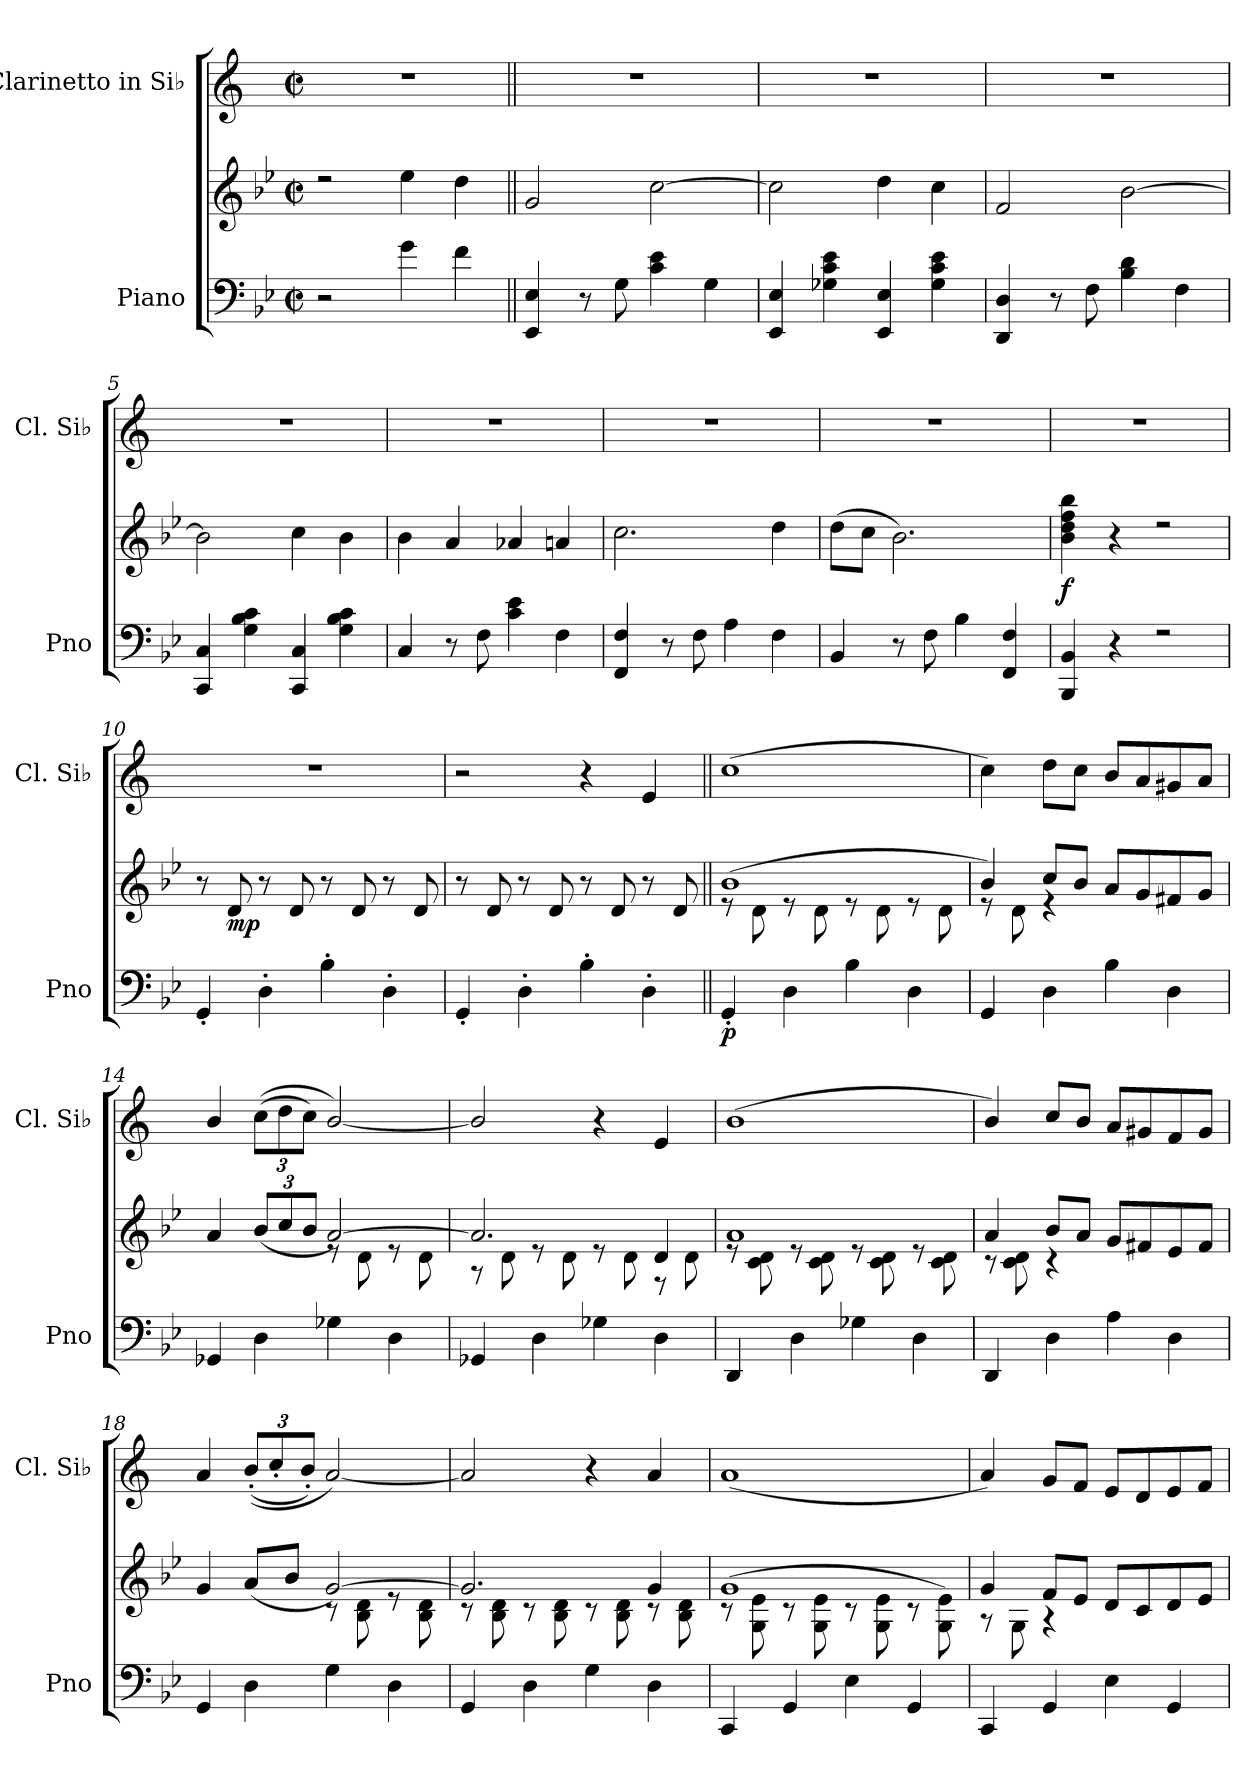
**kern	**kern	**dynam	**kern
*part2	*part2	*part2	*part1
*staff3	*staff2	*staff2/3	*staff1
*I"Piano	*	*	*I"Clarinetto in Si♭
*I'Pno	*	*	*I'Cl. Si♭
*clefF4	*clefG2	*	*clefG2
*	*	*	*ITrd1c2
*k[b-e-]	*k[b-e-]	*	*k[b-e-]
*M2/2	*M2/2	*	*M2/2
*met(c|)	*met(c|)	*	*met(c|)
*MM120	*MM120	*	*MM120
=1	=1	=1	=1
2r	2rdd	.	1r
4g\	4ee-\	.	.
4f\	4dd\	.	.
=2||	=2||	=2||	=2||
4EE-/ 4E-/	2g/	.	1r
8r	.	.	.
8G\	.	.	.
4c\ 4e-\	[2cc\	.	.
4G\	.	.	.
=3	=3	=3	=3
4EE-/ 4E-/	2cc\]	.	1r
4G-X\ 4c\ 4e-\	.	.	.
4EE-/ 4E-/	4dd\	.	.
4G-\ 4c\ 4e-\	4cc\	.	.
=4	=4	=4	=4
4DD/ 4D/	2f/	.	1r
8r	.	.	.
8F\	.	.	.
4B-\ 4d\	[2b-\	.	.
4F\	.	.	.
=5	=5	=5	=5
4CC/ 4C/	2b-\]	.	1r
4G\ 4B-\ 4c\	.	.	.
4CC/ 4C/	4cc\	.	.
4G\ 4B-\ 4c\	4b-\	.	.
=6	=6	=6	=6
4C/	4b-\	.	1r
8r	4a/	.	.
8F\	.	.	.
4c\ 4e-\	4a-X/	.	.
4F\	4an/	.	.
!!LO:LB:g=z
=7	=7	=7	=7
4FF/ 4F/	2.cc\	.	1r
8r	.	.	.
8F\	.	.	.
4A\	.	.	.
4F\	4dd\	.	.
=8	=8	=8	=8
4BB-/	(>8dd\L	.	1r
.	8cc\J	.	.
8r	2.b-\)	.	.
8F\	.	.	.
4B-\	.	.	.
4FF/ 4F/	.	.	.
=9	=9	=9	=9
!	!	!LO:DY:b	!
4BBB-/ 4BB-/	4b-\ 4dd\ 4ff\ 4bb-\	f	1r
4r	4r	.	.
2rF	2rdd	.	.
=10	=10	=10	=10
4GG'/	8r	.	1r
!	!	!LO:DY:b	!
.	8d/	mp	.
4D'\	8r	.	.
.	8d/	.	.
4B-'\	8r	.	.
.	8d/	.	.
4D'\	8r	.	.
.	8d/	.	.
=11	=11	=11	=11
4GG'/	8r	.	2r
.	8d/	.	.
4D'\	8r	.	.
.	8d/	.	.
4B-'\	8r	.	4r
.	8d/	.	.
4D'\	8r	.	4d/
.	8d/	.	.
!!LO:LB:g=z
=12||	=12||	=12||	=12||
*	*^	*	*
!	!	!	!LO:DY:b=2	!
4GG'/	(>1b-	8re	p	(>1b-
.	.	8d\	.	.
4D\	.	8re	.	.
.	.	8d\	.	.
4B-\	.	8re	.	.
.	.	8d\	.	.
4D\	.	8re	.	.
.	.	8d\	.	.
=13	=13	=13	=13	=13
4GG/	4b-/)	8re	.	4b-\)
.	.	8d\	.	.
4D\	8cc/L	4re	.	8cc\L
.	8b-/J	.	.	8b-\J
4B-\	2ryy	8a/L	.	8a/L
.	.	8g/	.	8g/
4D\	.	8f#X/	.	8f#X/
.	.	8g/J	.	8g/J
=14	=14	=14	=14	=14
4GG-X/	4a/	2ryy	.	4a/
*	*Xbrackettup	*	*	*Xbrackettup
4D\	(>12b-/L	.	.	(>(>12b-\L
.	12cc/	.	.	12cc\
.	12b-/J	.	.	12b-\J)
4G-X\	[2a/)	8re	.	[2a/)
.	.	8d\	.	.
4D\	.	8re	.	.
.	.	8d\	.	.
=15	=15	=15	=15	=15
4GG-X/	2.a/]	8rA	.	2a/]
.	.	8d\	.	.
4D\	.	8re	.	.
.	.	8d\	.	.
4G-X\	.	8re	.	4r
.	.	8d\	.	.
4D\	4d/	8rF	.	4d/
.	.	8d\	.	.
!!LO:LB:g=z
=16	=16	=16	=16	=16
4DD/	1a	8re	.	(<1a
.	.	8c\ 8d\	.	.
4D\	.	8re	.	.
.	.	8c\ 8d\	.	.
4G-X\	.	8re	.	.
.	.	8c\ 8d\	.	.
4D\	.	8re	.	.
.	.	8c\ 8d\	.	.
=17	=17	=17	=17	=17
4DD/	4a/	8rc	.	4a/)
.	.	8c\ 8d\	.	.
4D\	8b-/L	4rc	.	8b-/L
.	8a/J	.	.	8a/J
4A\	2ryy	8g/L	.	8g/L
.	.	8f#X/	.	8f#X/
4D\	.	8e-/	.	8e-/
.	.	8f#/J	.	8f#/J
=18	=18	=18	=18	=18
4GG/	4g/	2ryy	.	4g/
4D\	(>8a/L	.	.	(<(<12a'/L
.	.	.	.	12b-'/
.	8b-/J	.	.	.
.	.	.	.	12a'/J)
4G\	[2g/)	8rc	.	[2g/)
.	.	8B-\ 8d\	.	.
4D\	.	8re	.	.
.	.	8B-\ 8d\	.	.
=19	=19	=19	=19	=19
4GG/	2.g/]	8rc	.	2g/]
.	.	8B-\ 8d\	.	.
4D\	.	8rc	.	.
.	.	8B-\ 8d\	.	.
4G\	.	8rc	.	4r
.	.	8B-\ 8d\	.	.
4D\	4g/	8rc	.	4g/
.	.	8B-\ 8d\	.	.
!!LO:PB:g=z
=20	=20	=20	=20	=20
4CC/	(>1g	8rc	.	(<1g
.	.	8G\ 8e-\	.	.
4GG/	.	8rc	.	.
.	.	8G\ 8e-\	.	.
4E-\	.	8rc	.	.
.	.	8G\ 8e-\	.	.
4GG/	.	8rc	.	.
.	.	8G\ 8e-\)	.	.
=21	=21	=21	=21	=21
4CC/	4g/	8rA	.	4g/)
.	.	8G\	.	.
4GG/	8f/L	4rA	.	8f/L
.	8e-/J	.	.	8e-/J
4E-\	2ryy	8d/L	.	8d/L
.	.	8c/	.	8c/
4GG/	.	8d/	.	8d/
.	.	8e-/J	.	8e-/J
*	*v	*v	*	*
=	=	=	=
*-	*-	*-	*-
